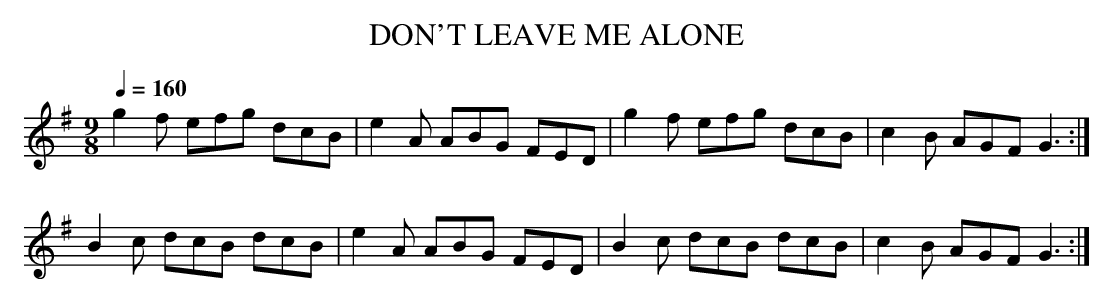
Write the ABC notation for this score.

X:1
T:DON'T LEAVE ME ALONE
Q:1/4=160
M:9/8
L:1/8
K:G
g2f efg dcB|e2A ABG FED|g2f efg dcB|c2B AGF G3:|
B2c dcB dcB|e2A ABG FED|B2c dcB dcB|c2B AGF G3:|
